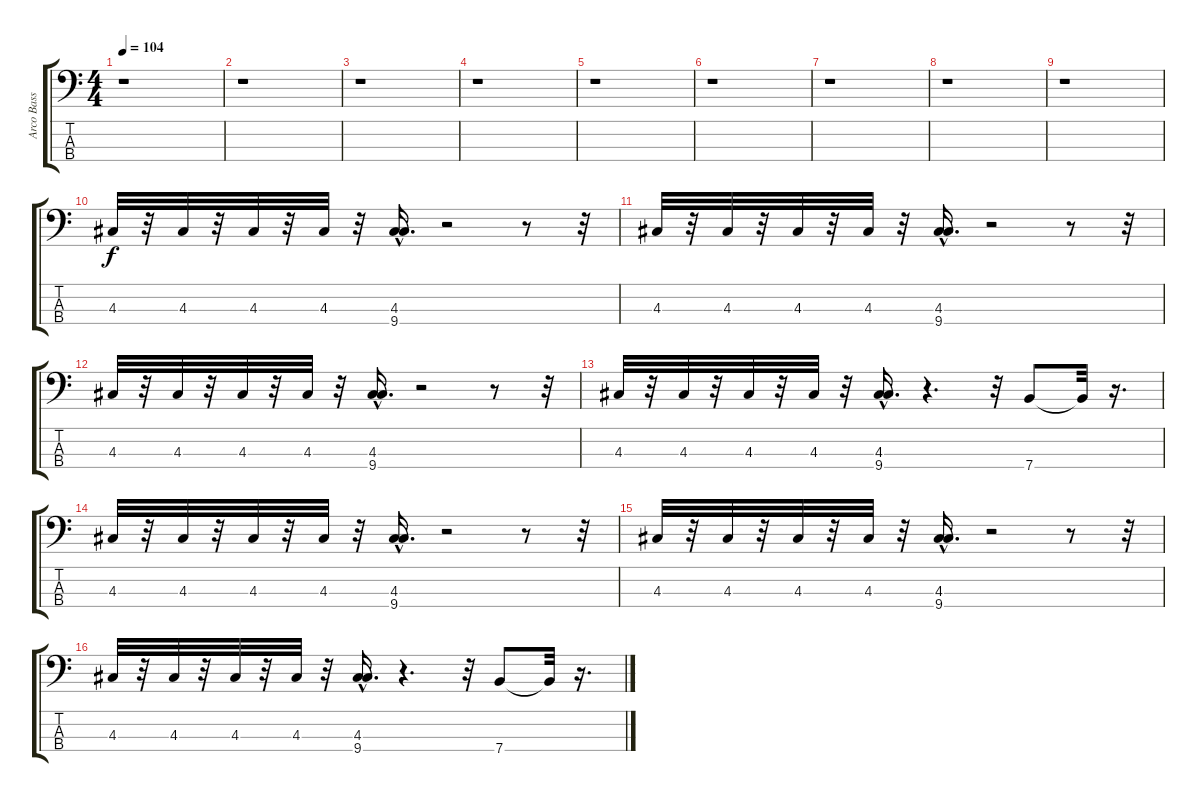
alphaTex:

\track ("Arco Bass - Les Claypool" "Arco Bass ") {instrument contrabass}
\staff {score tabs}
\tuning (G2 D2 A1 E1) {hide}
\ts (4 4)
\tempo 104
\clef f4
\ks c
r.1{dy f instrument contrabass} |
r.1 |
r.1 |
r.1 |
r.1 |
r.1 |
r.1 |
r.1 |
r.1 |
4.3.32 r.32 4.3.32 r.32 4.3.32 r.32 4.3.32 r.32 (4.3{hac} 9.4{hac}).16{d} r.2 r.8 r.32 |
4.3.32 r.32 4.3.32 r.32 4.3.32 r.32 4.3.32 r.32 (4.3{hac} 9.4{hac}).16{d} r.2 r.8 r.32 |
4.3.32 r.32 4.3.32 r.32 4.3.32 r.32 4.3.32 r.32 (4.3{hac} 9.4{hac}).16{d} r.2 r.8 r.32 |
4.3.32 r.32 4.3.32 r.32 4.3.32 r.32 4.3.32 r.32 (4.3{hac} 9.4{hac}).16{d} r.4{d} r.32 7.4.8 7.4{t}.32 r.16{d} |
4.3.32 r.32 4.3.32 r.32 4.3.32 r.32 4.3.32 r.32 (4.3{hac} 9.4{hac}).16{d} r.2 r.8 r.32 |
4.3.32 r.32 4.3.32 r.32 4.3.32 r.32 4.3.32 r.32 (4.3{hac} 9.4{hac}).16{d} r.2 r.8 r.32 |
4.3.32 r.32 4.3.32 r.32 4.3.32 r.32 4.3.32 r.32 (4.3{hac} 9.4{hac}).16{d} r.4{d} r.32 7.4.8 7.4{t}.32 r.16{d}
